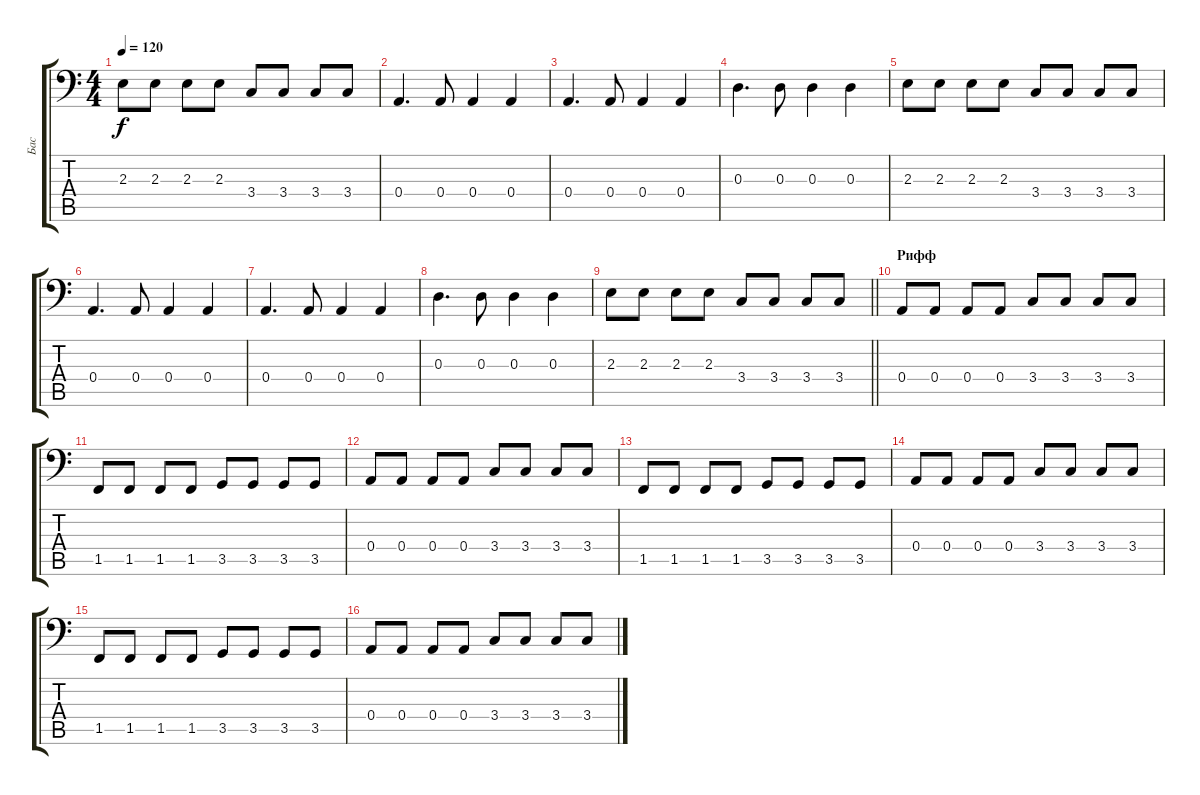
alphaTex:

\track ("Бас" "Бас") {instrument electricbasspick}
\staff {score tabs}
\tuning (C3 G2 D2 A1 E1 B0) {hide}
\ts (4 4)
\tempo 120
\clef f4
\ks c
2.3.8{dy f} 2.3.8 2.3.8 2.3.8 3.4.8 3.4.8 3.4.8 3.4.8 |
0.4.4{d} 0.4.8 0.4.4 0.4.4 |
0.4.4{d} 0.4.8 0.4.4 0.4.4 |
0.3.4{d} 0.3.8 0.3.4 0.3.4 |
2.3.8 2.3.8 2.3.8 2.3.8 3.4.8 3.4.8 3.4.8 3.4.8 |
0.4.4{d} 0.4.8 0.4.4 0.4.4 |
0.4.4{d} 0.4.8 0.4.4 0.4.4 |
0.3.4{d} 0.3.8 0.3.4 0.3.4 |
\barLineRight lightlight
2.3.8 2.3.8 2.3.8 2.3.8 3.4.8 3.4.8 3.4.8 3.4.8 |
\section ("" "Рифф")
0.4.8 0.4.8 0.4.8 0.4.8 3.4.8 3.4.8 3.4.8 3.4.8 |
1.5.8 1.5.8 1.5.8 1.5.8 3.5.8 3.5.8 3.5.8 3.5.8 |
0.4.8 0.4.8 0.4.8 0.4.8 3.4.8 3.4.8 3.4.8 3.4.8 |
1.5.8 1.5.8 1.5.8 1.5.8 3.5.8 3.5.8 3.5.8 3.5.8 |
0.4.8 0.4.8 0.4.8 0.4.8 3.4.8 3.4.8 3.4.8 3.4.8 |
1.5.8 1.5.8 1.5.8 1.5.8 3.5.8 3.5.8 3.5.8 3.5.8 |
0.4.8 0.4.8 0.4.8 0.4.8 3.4.8 3.4.8 3.4.8 3.4.8
